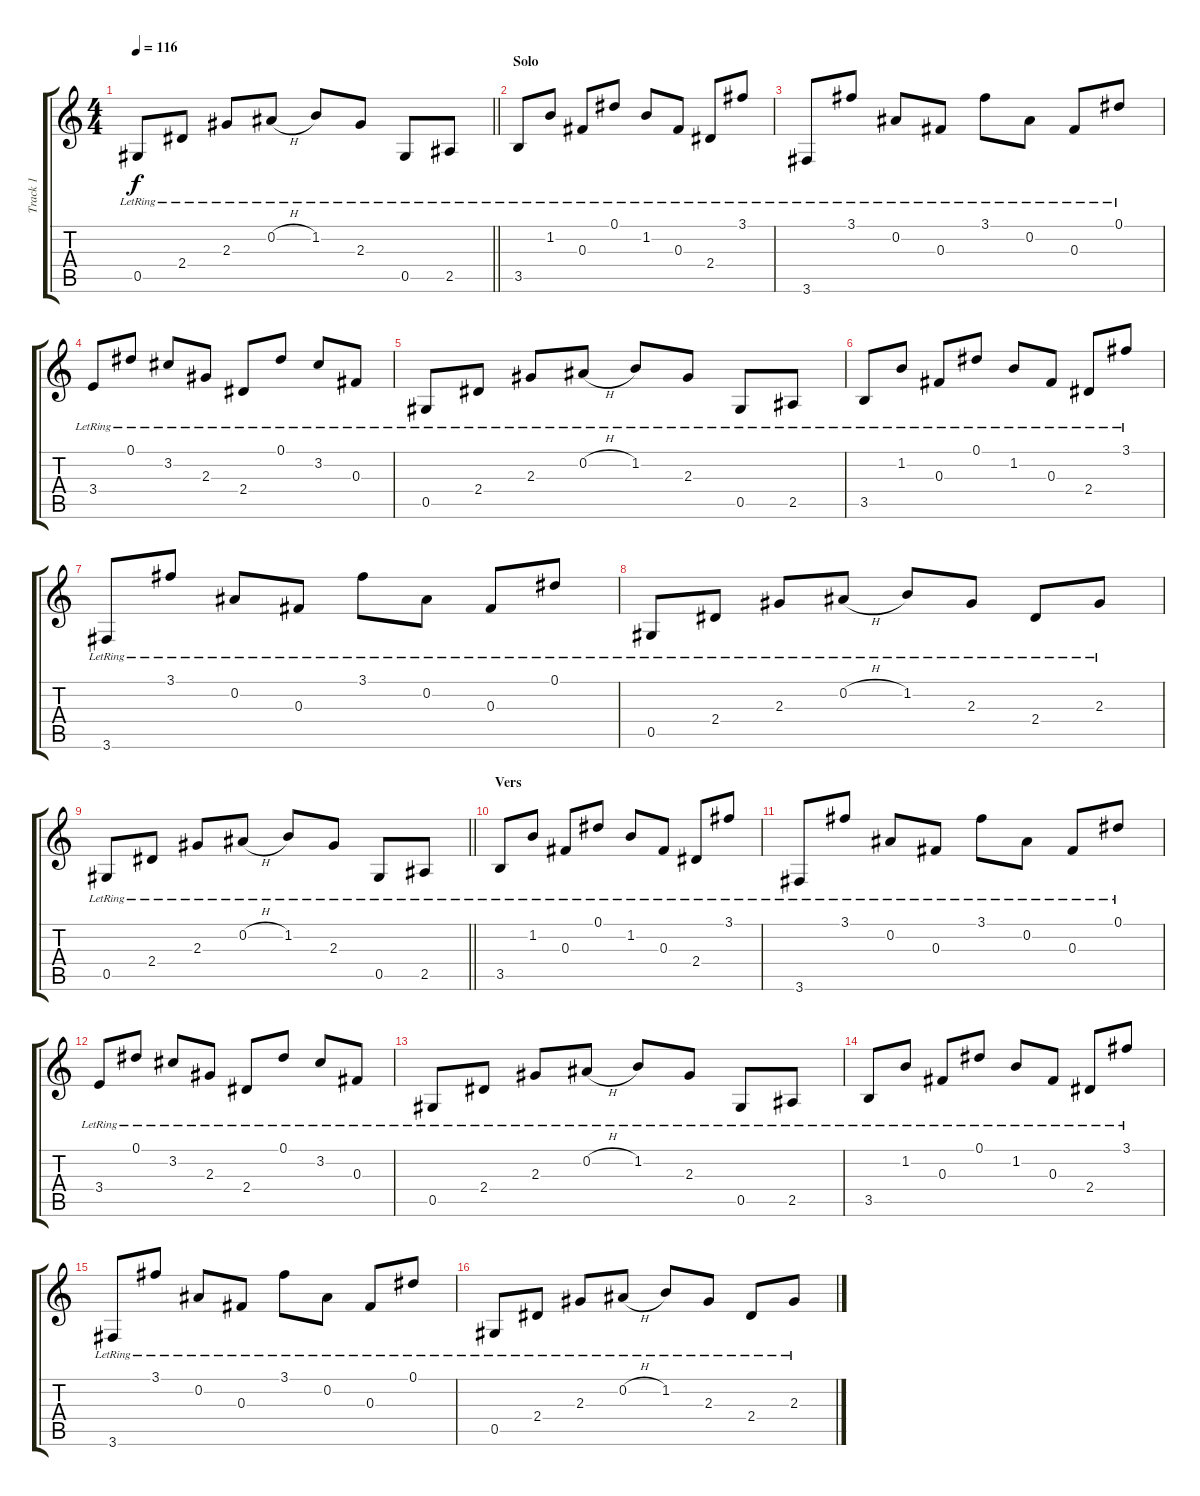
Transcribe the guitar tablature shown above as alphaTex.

\track ("Track 1" "Track 1") {instrument acousticguitarsteel}
\staff {score tabs}
\tuning (Eb4 Bb3 Gb3 Db3 Ab2 Eb2) {hide}
\ts (4 4)
\tempo 116
\clef g2
\barLineRight lightlight
\ks c
0.5{lr}.8{dy f} 2.4{lr}.8 2.3{lr}.8 0.2{h lr}.8 1.2{lr}.8 2.3{lr}.8 0.5{lr}.8 2.5{lr}.8 |
\section ("" "Solo")
3.5{lr}.8 1.2{lr}.8 0.3{lr}.8 0.1{lr}.8 1.2{lr}.8 0.3{lr}.8 2.4{lr}.8 3.1{lr}.8 |
3.6{lr}.8 3.1{lr}.8 0.2{lr}.8 0.3{lr}.8 3.1{lr}.8 0.2{lr}.8 0.3{lr}.8 0.1{lr}.8 |
3.4{lr}.8 0.1{lr}.8 3.2{lr}.8 2.3{lr}.8 2.4{lr}.8 0.1{lr}.8 3.2{lr}.8 0.3{lr}.8 |
0.5{lr}.8 2.4{lr}.8 2.3{lr}.8 0.2{h lr}.8 1.2{lr}.8 2.3{lr}.8 0.5{lr}.8 2.5{lr}.8 |
3.5{lr}.8 1.2{lr}.8 0.3{lr}.8 0.1{lr}.8 1.2{lr}.8 0.3{lr}.8 2.4{lr}.8 3.1{lr}.8 |
3.6{lr}.8 3.1{lr}.8 0.2{lr}.8 0.3{lr}.8 3.1{lr}.8 0.2{lr}.8 0.3{lr}.8 0.1{lr}.8 |
0.5{lr}.8 2.4{lr}.8 2.3{lr}.8 0.2{h lr}.8 1.2{lr}.8 2.3{lr}.8 2.4{lr}.8 2.3{lr}.8 |
\barLineRight lightlight
0.5{lr}.8 2.4{lr}.8 2.3{lr}.8 0.2{h lr}.8 1.2{lr}.8 2.3{lr}.8 0.5{lr}.8 2.5{lr}.8 |
\section ("" "Vers")
3.5{lr}.8 1.2{lr}.8 0.3{lr}.8 0.1{lr}.8 1.2{lr}.8 0.3{lr}.8 2.4{lr}.8 3.1{lr}.8 |
3.6{lr}.8 3.1{lr}.8 0.2{lr}.8 0.3{lr}.8 3.1{lr}.8 0.2{lr}.8 0.3{lr}.8 0.1{lr}.8 |
3.4{lr}.8 0.1{lr}.8 3.2{lr}.8 2.3{lr}.8 2.4{lr}.8 0.1{lr}.8 3.2{lr}.8 0.3{lr}.8 |
0.5{lr}.8 2.4{lr}.8 2.3{lr}.8 0.2{h lr}.8 1.2{lr}.8 2.3{lr}.8 0.5{lr}.8 2.5{lr}.8 |
3.5{lr}.8 1.2{lr}.8 0.3{lr}.8 0.1{lr}.8 1.2{lr}.8 0.3{lr}.8 2.4{lr}.8 3.1{lr}.8 |
3.6{lr}.8 3.1{lr}.8 0.2{lr}.8 0.3{lr}.8 3.1{lr}.8 0.2{lr}.8 0.3{lr}.8 0.1{lr}.8 |
0.5{lr}.8 2.4{lr}.8 2.3{lr}.8 0.2{h lr}.8 1.2{lr}.8 2.3{lr}.8 2.4{lr}.8 2.3{lr}.8
